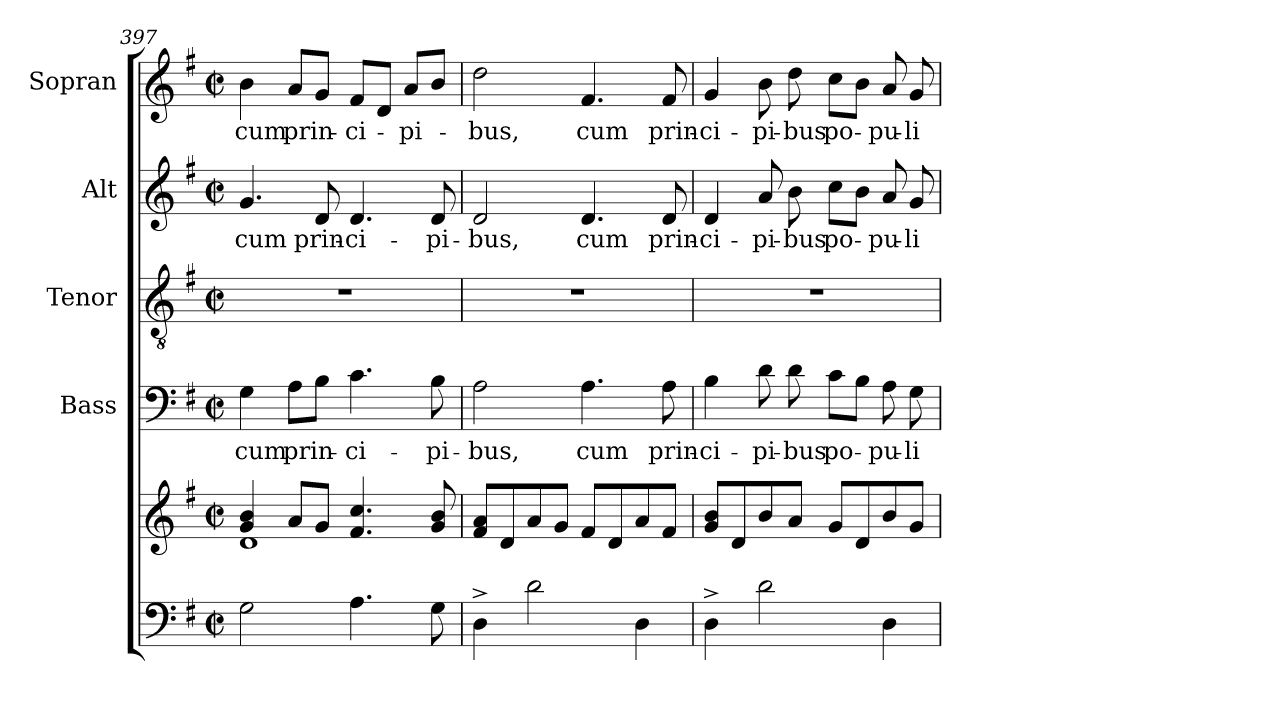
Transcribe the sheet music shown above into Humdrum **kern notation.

**kern	**kern	**kern	**text	**kern	**kern	**text	**kern	**text
*part5	*part5	*part4	*part4	*part3	*part2	*part2	*part1	*part1
*staff6	*staff5	*staff4	*staff4	*staff3	*staff2	*staff2	*staff1	*staff1
*	*	*I"Bass	*	*I"Tenor	*I"Alt	*	*I"Sopran	*
*	*	*I'B.	*	*I'T.	*I'A.	*	*I'S.	*
*clefF4	*clefG2	*clefF4	*	*clefGv2	*clefG2	*	*clefG2	*
*k[f#]	*k[f#]	*k[f#]	*	*k[f#]	*k[f#]	*	*k[f#]	*
*G:	*G:	*G:	*	*G:	*G:	*	*G:	*
*M2/2	*M2/2	*M2/2	*	*M2/2	*M2/2	*	*M2/2	*
*met(c|)	*met(c|)	*met(c|)	*	*met(c|)	*met(c|)	*	*met(c|)	*
=397	=397	=397	=397	=397	=397	=397	=397	=397
*	*^	*	*	*	*	*	*	*
!	!	!	!	!LO:LY:b	!	!	!LO:LY:b	!	!LO:LY:b
2G\	4g/ 4b/	1d	4G\	cum	1r	4.g/	cum	4b\	cum
!	!	!	!	!LO:LY:b	!	!	!	!	!LO:LY:b
.	8a/L	.	8A\L	prin-	.	.	.	8a/L	prin-
!	!	!	!	!	!	!	!LO:LY:b	!	!
.	8g/J	.	8B\J	.	.	8d/	prin-	8g/J	.
!	!	!	!	!LO:LY:b	!	!	!LO:LY:b	!	!LO:LY:b
4.A\	4.f#/ 4.cc/	.	4.c\	-ci-	.	4.d/	-ci-	8f#/L	-ci-
.	.	.	.	.	.	.	.	8d/J	.
!	!	!	!	!	!	!	!	!	!LO:LY:b
.	.	.	.	.	.	.	.	8a/L	-pi-
!	!	!	!	!LO:LY:b	!	!	!LO:LY:b	!	!
8G\	8g/ 8b/	.	8B\	-pi-	.	8d/	-pi-	8b/J	.
*	*v	*v	*	*	*	*	*	*	*
=398	=398	=398	=398	=398	=398	=398	=398	=398
!	!	!	!LO:LY:b	!	!	!LO:LY:b	!	!LO:LY:b
4D^>\	8f#/ 8a/L	2A\	-bus,	1r	2d/	-bus,	2dd\	-bus,
.	8d/	.	.	.	.	.	.	.
2d\	8a/	.	.	.	.	.	.	.
.	8g/J	.	.	.	.	.	.	.
!	!	!	!LO:LY:b	!	!	!LO:LY:b	!	!LO:LY:b
.	8f#/L	4.A\	cum	.	4.d/	cum	4.f#/	cum
.	8d/	.	.	.	.	.	.	.
4D\	8a/	.	.	.	.	.	.	.
!	!	!	!LO:LY:b	!	!	!LO:LY:b	!	!LO:LY:b
.	8f#/J	8A\	prin-	.	8d/	prin-	8f#/	prin-
=399	=399	=399	=399	=399	=399	=399	=399	=399
!	!	!	!LO:LY:b	!	!	!LO:LY:b	!	!LO:LY:b
4D^>\	8g/ 8b/L	4B\	-ci-	1r	4d/	-ci-	4g/	-ci-
.	8d/	.	.	.	.	.	.	.
!	!	!	!LO:LY:b	!	!	!LO:LY:b	!	!LO:LY:b
2d\	8b/	8d\	-pi-	.	8a/	-pi-	8b\	-pi-
!	!	!	!LO:LY:b	!	!	!LO:LY:b	!	!LO:LY:b
.	8a/J	8d\	-bus	.	8b\	-bus	8dd\	-bus
!	!	!	!LO:LY:b	!	!	!LO:LY:b	!	!LO:LY:b
.	8g/L	8c\L	po-	.	8cc\L	po-	8cc\L	po-
.	8d/	8B\J	.	.	8b\J	.	8b\J	.
!	!	!	!LO:LY:b	!	!	!LO:LY:b	!	!LO:LY:b
4D\	8b/	8A\	-pu-	.	8a/	-pu-	8a/	-pu-
!	!	!	!LO:LY:b	!	!	!LO:LY:b	!	!LO:LY:b
.	8g/J	8G\	-li	.	8g/	-li	8g/	-li
=	=	=	=	=	=	=	=	=
*-	*-	*-	*-	*-	*-	*-	*-	*-
